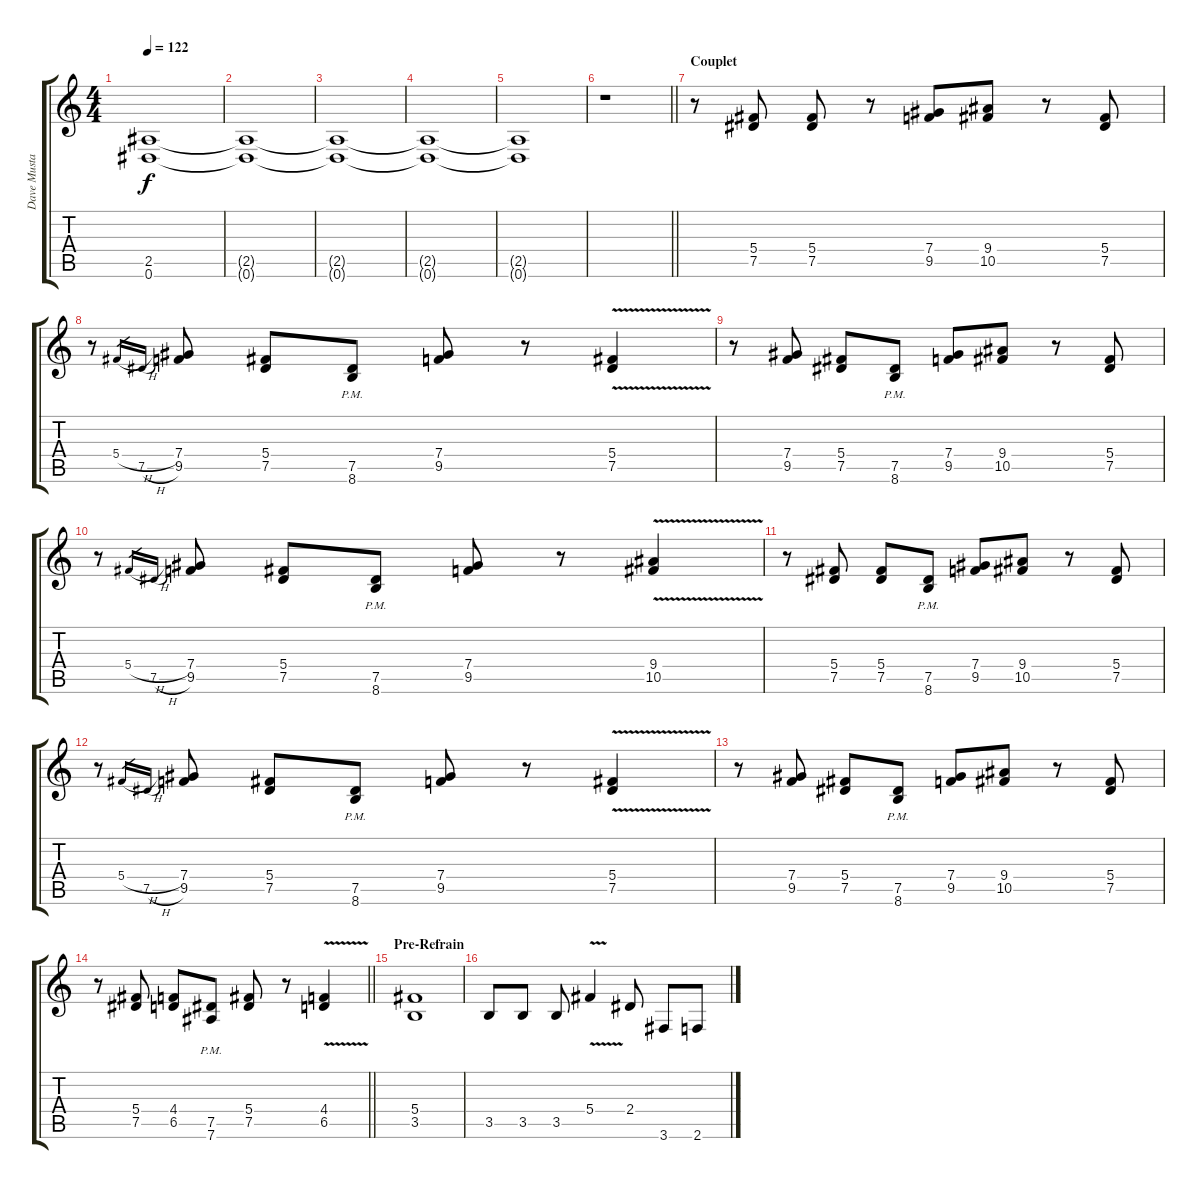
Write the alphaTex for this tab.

\track ("Dave Mustaine" "Dave Musta") {instrument distortionguitar}
\staff {score tabs}
\tuning (Eb4 Bb3 Gb3 Db3 Ab2 Eb2) {hide}
\ts (4 4)
\tempo 122
\clef g2
\ks c
(2.5{t} 0.6{t}).1{dy f} |
(2.5{t} 0.6{t}).1 |
(2.5{t} 0.6{t}).1 |
(2.5{t} 0.6{t}).1 |
(2.5{t} 0.6{t}).1 |
\barLineRight lightlight
r.1{volume 10} |
\section ("" "Couplet")
r.8 (5.4 7.5).8 (5.4 7.5).8 r.8 (7.4 9.5).8 (9.4 10.5).8 r.8 (5.4 7.5).8 |
r.8 5.4{h}.16{gr} 7.5{h}.16{gr} (7.4 9.5).8 (5.4 7.5).8 (7.5{pm} 8.6{pm}).8 (7.4 9.5).8 r.8 (5.4{v} 7.5{v}).4 |
r.8 (7.4 9.5).8 (5.4 7.5).8 (7.5{pm} 8.6{pm}).8 (7.4 9.5).8 (9.4 10.5).8 r.8 (5.4 7.5).8 |
r.8 5.4{h}.16{gr} 7.5{h}.16{gr} (7.4 9.5).8 (5.4 7.5).8 (7.5{pm} 8.6{pm}).8 (7.4 9.5).8 r.8 (9.4 10.5{v}).4 |
r.8 (5.4 7.5).8 (5.4 7.5).8 (7.5{pm} 8.6{pm}).8 (7.4 9.5).8 (9.4 10.5).8 r.8 (5.4 7.5).8 |
r.8 5.4{h}.16{gr} 7.5{h}.16{gr} (7.4 9.5).8 (5.4 7.5).8 (7.5{pm} 8.6{pm}).8 (7.4 9.5).8 r.8 (5.4{v} 7.5{v}).4 |
r.8 (7.4 9.5).8 (5.4 7.5).8 (7.5{pm} 8.6{pm}).8 (7.4 9.5).8 (9.4 10.5).8 r.8 (5.4 7.5).8 |
\barLineRight lightlight
r.8 (5.4 7.5).8 (4.4 6.5).8 (7.5{pm} 7.6{pm}).8 (5.4 7.5).8 r.8 (4.4{v} 6.5{v}).4 |
\section ("" "Pre-Refrain")
(5.4 3.5).1 |
3.5.8 3.5.8 3.5.8 5.4{v}.4 2.4.8 3.6.8 2.6.8
